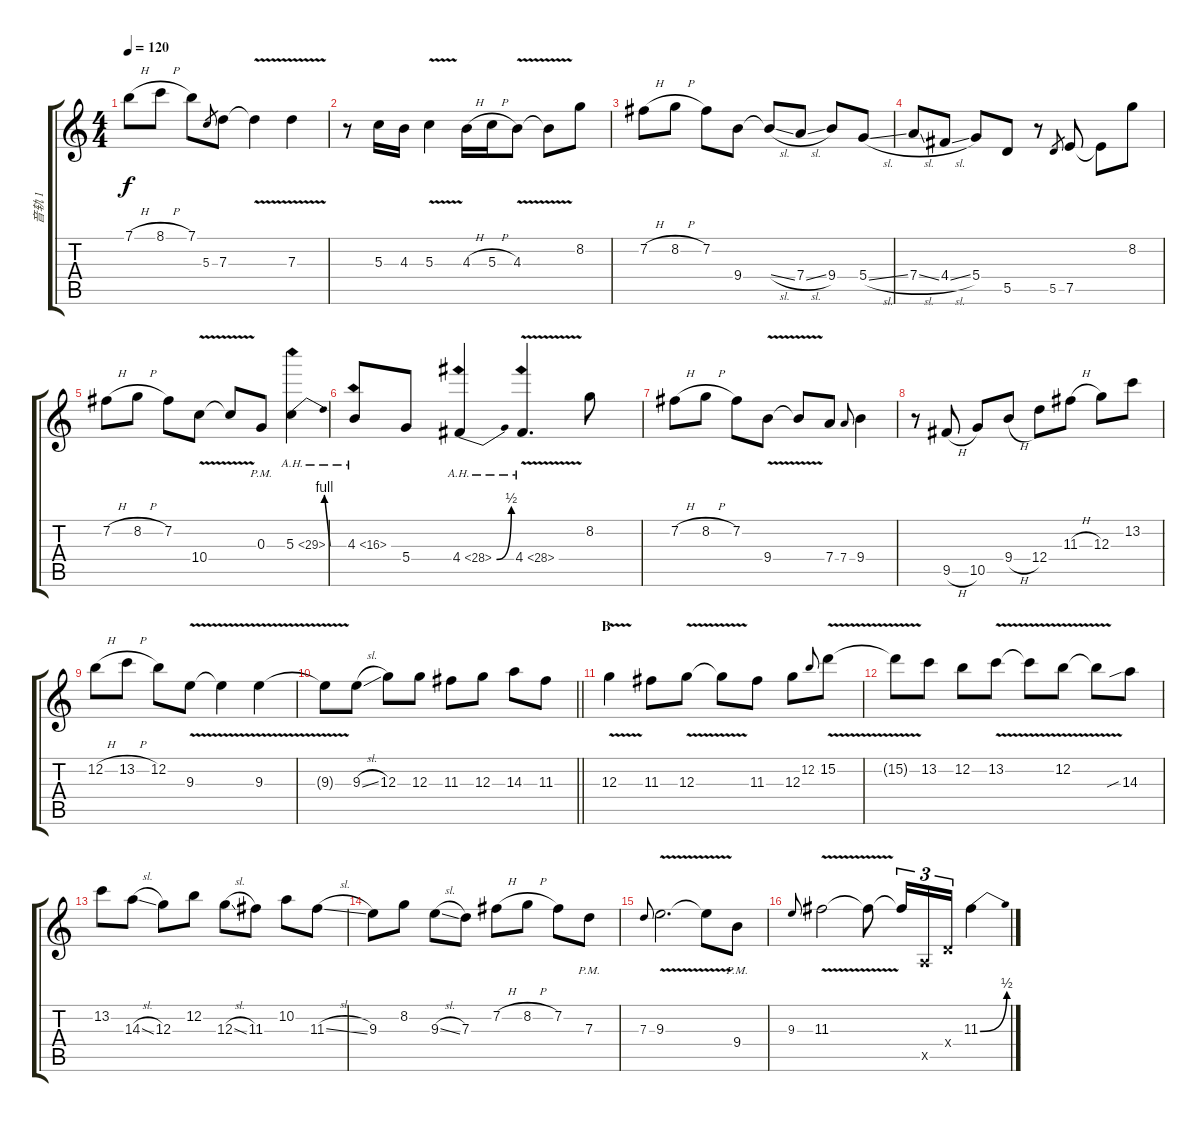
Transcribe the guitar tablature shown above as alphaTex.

\track ("音轨 1" "音轨 1") {instrument distortionguitar}
\staff {score tabs}
\tuning (E4 B3 G3 D3 A2 E2) {hide}
\ts (4 4)
\tempo 120
\clef g2
\ks c
7.1{h}.8{dy f} 8.1{h}.8 7.1.8 5.3.8{gr} 7.3.8 7.3{v t}.4 7.3{v}.4 |
r.8 5.3.16 4.3.16 5.3{v}.4 4.3{h}.16 5.3{h}.16 4.3{v}.8 4.3{t}.8 8.2.8 |
7.2{h}.8 8.2{h}.8 7.2.8 9.4.8 9.4{sl t}.8 7.4{sl}.8 9.4.8 5.4{sl}.8 |
7.4{sl}.8 4.4{sl}.8 5.4.8 5.5.8 r.8 5.5.8{gr} 7.5.8 7.5{t}.8 8.2.8 |
7.2{h}.8 8.2{h}.8 7.2.8 10.4{v}.8 10.4{t}.8 0.3{pm}.8 5.3{be (bend 0 0 60 4) ah 24}.4 |
4.3{ah 12}.8 5.4.8 4.4{be (bend 0 0 60 2) ah 24}.4 4.4{ah 24 v}.4{d} 8.2.8 |
7.2{h}.8 8.2{h}.8 7.2.8 9.4{v}.8 9.4{t}.8 7.4.8 7.4.8{gr onbeat} 9.4.4 |
r.8 9.5{h}.8 10.5.8 9.4{h}.8 12.4.8 11.3{h}.8 12.3.8 13.2.8 |
12.2{h}.8 13.2{h}.8 12.2.8 9.3{v}.8 9.3{t}.4 9.3{v}.4 |
\barLineRight lightlight
9.3{t}.8 9.3{sl}.8 12.3.8 12.3.8 11.3.8 12.3.8 14.3.8 11.3.8 |
\section ("" "B")
12.3{v}.4 11.3.8 12.3{v}.8 12.3{t}.8 11.3.8 12.3.8 12.2.8{gr onbeat} 15.2{v}.8 |
15.2{t}.8 13.2.8 12.2.8 13.2{v}.8 13.2{t}.8 12.2{v}.8 12.2{t}.8 14.3{sib}.8 |
13.2.8 14.3{sl}.8 12.3.8 12.2.8 12.3{sl}.8 11.3.8 10.2.8 11.3{sl}.8 |
9.3.8 8.2.8 9.3{sl}.8 7.3.8 7.2{h}.8 8.2{h}.8 7.2.8 7.3{pm}.8 |
7.3.8{gr onbeat} 9.3{v}.2{d} 9.3{t}.8 9.4{pm}.8 |
9.3.8{gr onbeat} 11.3{v}.2 11.3{t}.8 11.3{t}.16{tu (3 2)} 0.5{x}.16{tu (3 2)} 0.4{x}.16{tu (3 2)} 11.3{be (bend 0 0 60 2)}.4
